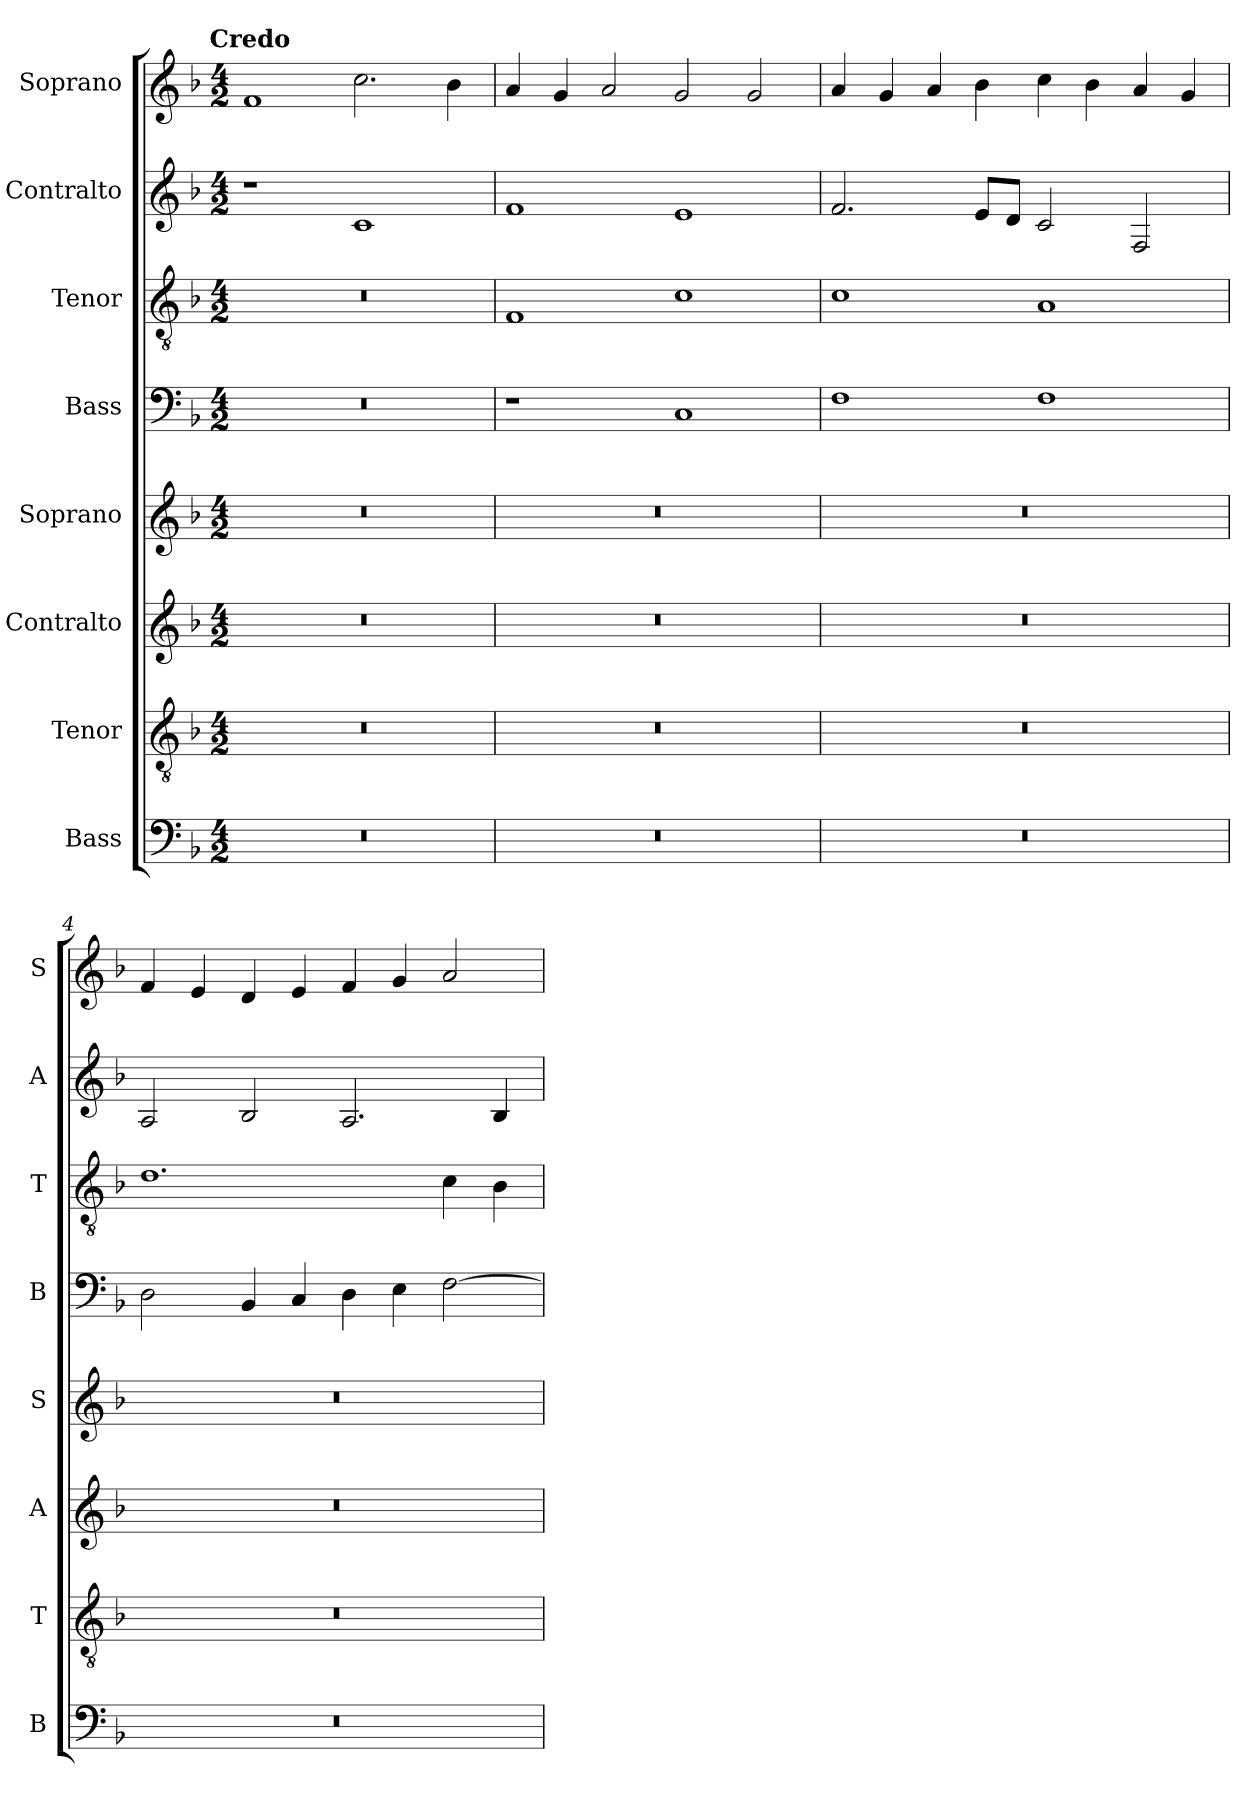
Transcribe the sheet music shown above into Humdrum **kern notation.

**kern	**kern	**kern	**kern	**kern	**kern	**kern	**kern
*part8	*part7	*part6	*part5	*part4	*part3	*part2	*part1
*staff8	*staff7	*staff6	*staff5	*staff4	*staff3	*staff2	*staff1
*I"Bass	*I"Tenor	*I"Contralto	*I"Soprano	*I"Bass	*I"Tenor	*I"Contralto	*I"Soprano
*I'B	*I'T	*I'A	*I'S	*I'B	*I'T	*I'A	*I'S
*clefF4	*clefGv2	*clefG2	*clefG2	*clefF4	*clefGv2	*clefG2	*clefG2
*k[b-]	*k[b-]	*k[b-]	*k[b-]	*k[b-]	*k[b-]	*k[b-]	*k[b-]
*F:ion	*F:ion	*F:ion	*F:ion	*F:ion	*F:ion	*F:ion	*F:ion
!!LO:TX:omd:t=Credo
*M4/2	*M4/2	*M4/2	*M4/2	*M4/2	*M4/2	*M4/2	*M4/2
=1	=1	=1	=1	=1	=1	=1	=1
0r	0r	0r	0r	0r	0r	1r	1f
.	.	.	.	.	.	1c	2.cc
.	.	.	.	.	.	.	4b-
=2	=2	=2	=2	=2	=2	=2	=2
0r	0r	0r	0r	1r	1F	1f	4a
.	.	.	.	.	.	.	4g
.	.	.	.	.	.	.	2a
.	.	.	.	1C	1c	1e	2g
.	.	.	.	.	.	.	2g
=3	=3	=3	=3	=3	=3	=3	=3
0r	0r	0r	0r	1F	1c	2.f	4a
.	.	.	.	.	.	.	4g
.	.	.	.	.	.	.	4a
.	.	.	.	.	.	8e/L	4b-
.	.	.	.	.	.	8d/J	.
.	.	.	.	1F	1A	2c	4cc
.	.	.	.	.	.	.	4b-
.	.	.	.	.	.	2F	4a
.	.	.	.	.	.	.	4g
=4	=4	=4	=4	=4	=4	=4	=4
0r	0r	0r	0r	2D	1.d	2A	4f
.	.	.	.	.	.	.	4e
.	.	.	.	4BB-	.	2B-	4d
.	.	.	.	4C	.	.	4e
.	.	.	.	4D	.	2.A	4f
.	.	.	.	4E	.	.	4g
.	.	.	.	[2F	4c	.	2a
.	.	.	.	.	4B-	4B-	.
=	=	=	=	=	=	=	=
*-	*-	*-	*-	*-	*-	*-	*-
